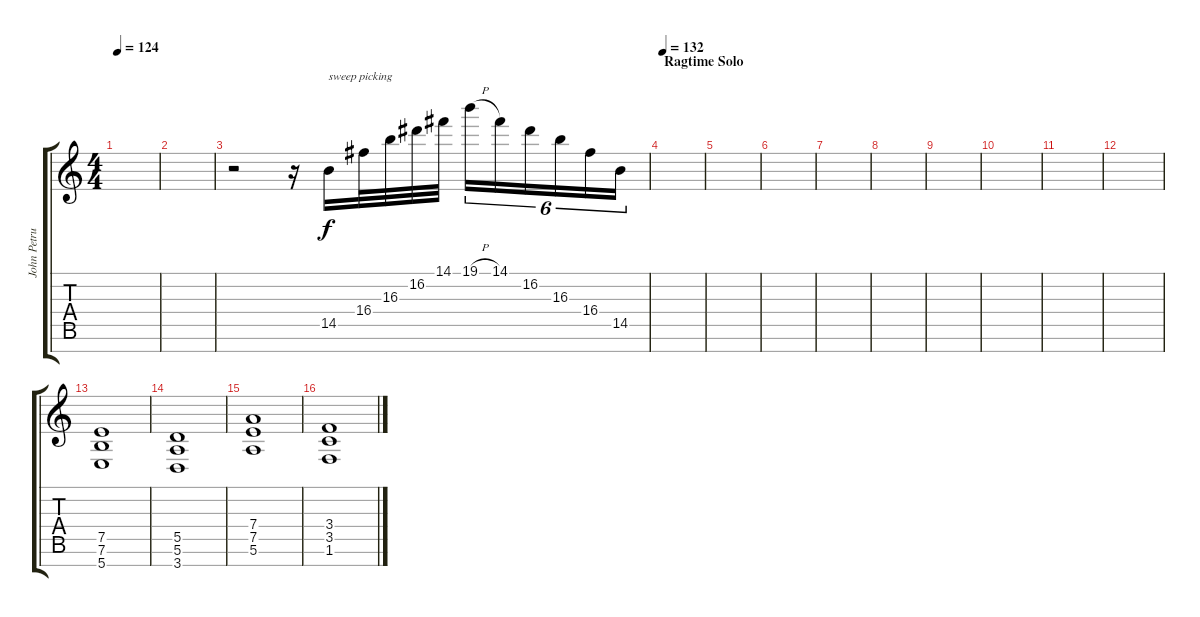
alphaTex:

\track ("John Petrucci Guitar 2" "John Petru") {instrument distortionguitar}
\staff {score tabs}
\tuning (E4 B3 G3 D3 A2 E2 B1) {hide}
\ts (4 4)
\tempo 124
\clef g2
\ks c
|
|
r.2 r.16 14.5.16{txt "sweep picking"} 16.4.32 16.3.32 16.2.32 14.1.32 19.1{h}.16{tu (6 4)} 14.1.16{tu (6 4)} 16.2.16{tu (6 4)} 16.3.16{tu (6 4)} 16.4.16{tu (6 4)} 14.5.16{tu (6 4)} |
\section ("" "Ragtime Solo")
\tempo 132
|
|
|
|
|
|
|
|
|
(7.5 7.6 5.7).1 |
(5.5 5.6 3.7).1 |
(7.4 7.5 5.6).1 |
(3.4 3.5 1.6).1
